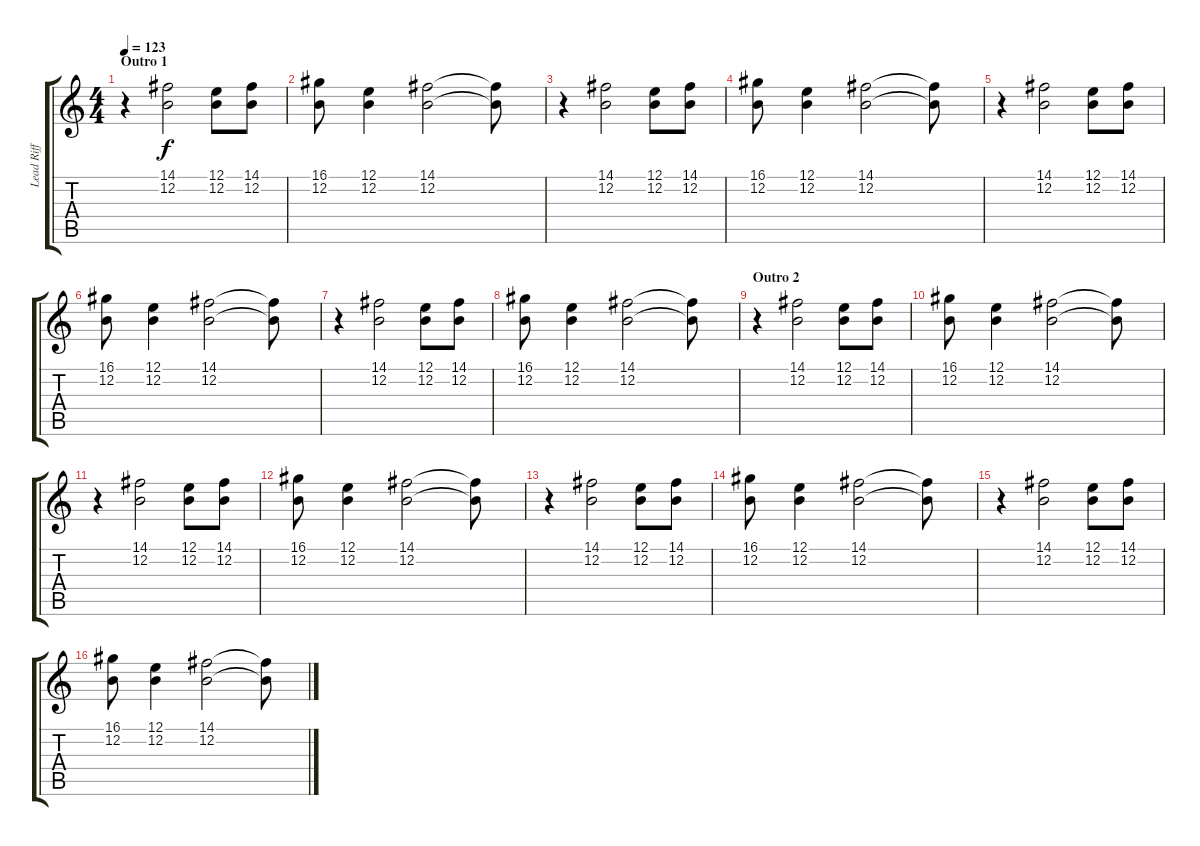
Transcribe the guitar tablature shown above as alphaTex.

\track ("Lead Riff" "Lead Riff") {instrument pad3polysynth}
\staff {score tabs}
\tuning (E4 B3 G3 D3 A2 E2) {hide}
\ts (4 4)
\section ("" "Outro 1")
\tempo 123
\clef g2
\ks c
r.4{dy f} (14.1 12.2).2 (12.1 12.2).8 (14.1 12.2).8 |
(16.1 12.2).8 (12.1 12.2).4 (14.1 12.2).2 (14.1{t} 12.2{t}).8 |
r.4 (14.1 12.2).2 (12.1 12.2).8 (14.1 12.2).8 |
(16.1 12.2).8 (12.1 12.2).4 (14.1 12.2).2 (14.1{t} 12.2{t}).8 |
r.4 (14.1 12.2).2 (12.1 12.2).8 (14.1 12.2).8 |
(16.1 12.2).8 (12.1 12.2).4 (14.1 12.2).2 (14.1{t} 12.2{t}).8 |
r.4 (14.1 12.2).2 (12.1 12.2).8 (14.1 12.2).8 |
(16.1 12.2).8 (12.1 12.2).4 (14.1 12.2).2 (14.1{t} 12.2{t}).8 |
\section ("" "Outro 2")
r.4{instrument pad8sweep} (14.1 12.2).2 (12.1 12.2).8 (14.1 12.2).8 |
(16.1 12.2).8 (12.1 12.2).4 (14.1 12.2).2 (14.1{t} 12.2{t}).8 |
r.4 (14.1 12.2).2 (12.1 12.2).8 (14.1 12.2).8 |
(16.1 12.2).8 (12.1 12.2).4 (14.1 12.2).2 (14.1{t} 12.2{t}).8 |
r.4 (14.1 12.2).2 (12.1 12.2).8 (14.1 12.2).8 |
(16.1 12.2).8 (12.1 12.2).4 (14.1 12.2).2 (14.1{t} 12.2{t}).8 |
r.4 (14.1 12.2).2 (12.1 12.2).8 (14.1 12.2).8 |
(16.1 12.2).8 (12.1 12.2).4 (14.1 12.2).2 (14.1{t} 12.2{t}).8
